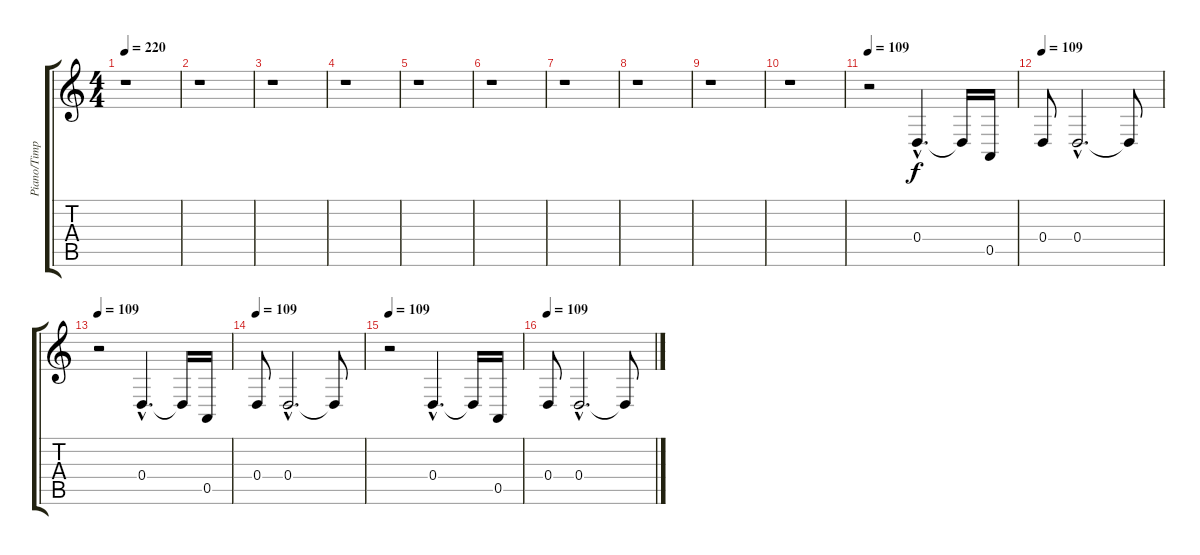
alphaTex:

\track ("Piano/Timpani" "Piano/Timp") {instrument timpani}
\staff {score tabs}
\tuning (E4 B3 G3 D3 A2 E2) {hide}
\ts (4 4)
\tempo 220
\clef g2
\ks c
r.1{dy f} |
r.1 |
r.1 |
r.1 |
r.1 |
r.1 |
r.1 |
r.1 |
r.1 |
r.1 |
\tempo 109
r.2 0.4{hac}.4{d volume 12} 0.4{t}.16 0.5.16 |
\tempo 109
0.4.8 0.4{hac}.2{d} 0.4{t}.8 |
\tempo 109
r.2 0.4{hac}.4{d} 0.4{t}.16 0.5.16 |
\tempo 109
0.4.8 0.4{hac}.2{d} 0.4{t}.8 |
\tempo 109
r.2 0.4{hac}.4{d} 0.4{t}.16 0.5.16 |
\tempo 109
0.4.8 0.4{hac}.2{d} 0.4{t}.8
